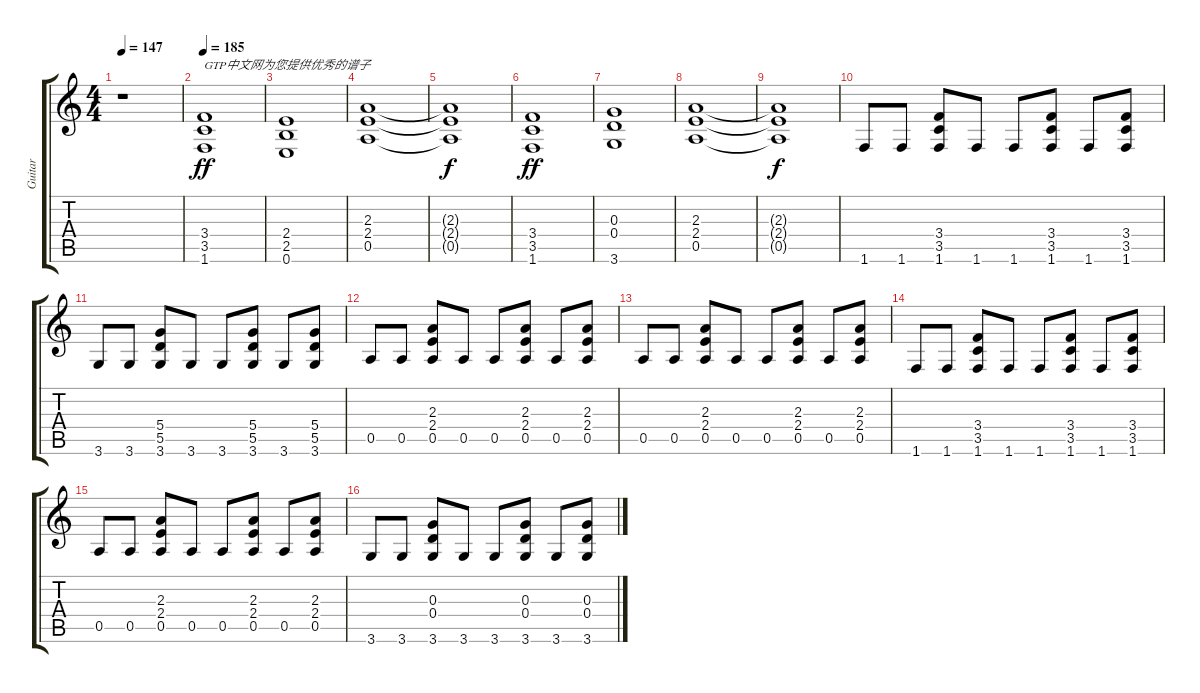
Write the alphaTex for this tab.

\track ("Guitar" "Guitar") {instrument distortionguitar}
\staff {score tabs}
\tuning (E4 B3 G3 D3 A2 E2) {hide}
\ts (4 4)
\tempo 147
\clef g2
\ks c
r.1{dy ff} |
\tempo 185
(3.4 3.5 1.6).1{txt "GTP中文网为您提供优秀的谱子"} |
(2.4 2.5 0.6).1 |
(2.3 2.4 0.5).1 |
(2.3{t} 2.4{t} 0.5{t}).1{dy f} |
(3.4 3.5 1.6).1{dy ff} |
(0.3 0.4 3.6).1 |
(2.3 2.4 0.5).1 |
(2.3{t} 2.4{t} 0.5{t}).1{dy f} |
1.6.8 1.6.8 (3.4 3.5 1.6).8 1.6.8 1.6.8 (3.4 3.5 1.6).8 1.6.8 (3.4 3.5 1.6).8 |
3.6.8 3.6.8 (5.4 5.5 3.6).8 3.6.8 3.6.8 (5.4 5.5 3.6).8 3.6.8 (5.4 5.5 3.6).8 |
0.5.8 0.5.8 (2.3 2.4 0.5).8 0.5.8 0.5.8 (2.3 2.4 0.5).8 0.5.8 (2.3 2.4 0.5).8 |
0.5.8 0.5.8 (2.3 2.4 0.5).8 0.5.8 0.5.8 (2.3 2.4 0.5).8 0.5.8 (2.3 2.4 0.5).8 |
1.6.8 1.6.8 (3.4 3.5 1.6).8 1.6.8 1.6.8 (3.4 3.5 1.6).8 1.6.8 (3.4 3.5 1.6).8 |
0.5.8 0.5.8 (2.3 2.4 0.5).8 0.5.8 0.5.8 (2.3 2.4 0.5).8 0.5.8 (2.3 2.4 0.5).8 |
3.6.8 3.6.8 (0.3 0.4 3.6).8 3.6.8 3.6.8 (0.3 0.4 3.6).8 3.6.8 (0.3 0.4 3.6).8
